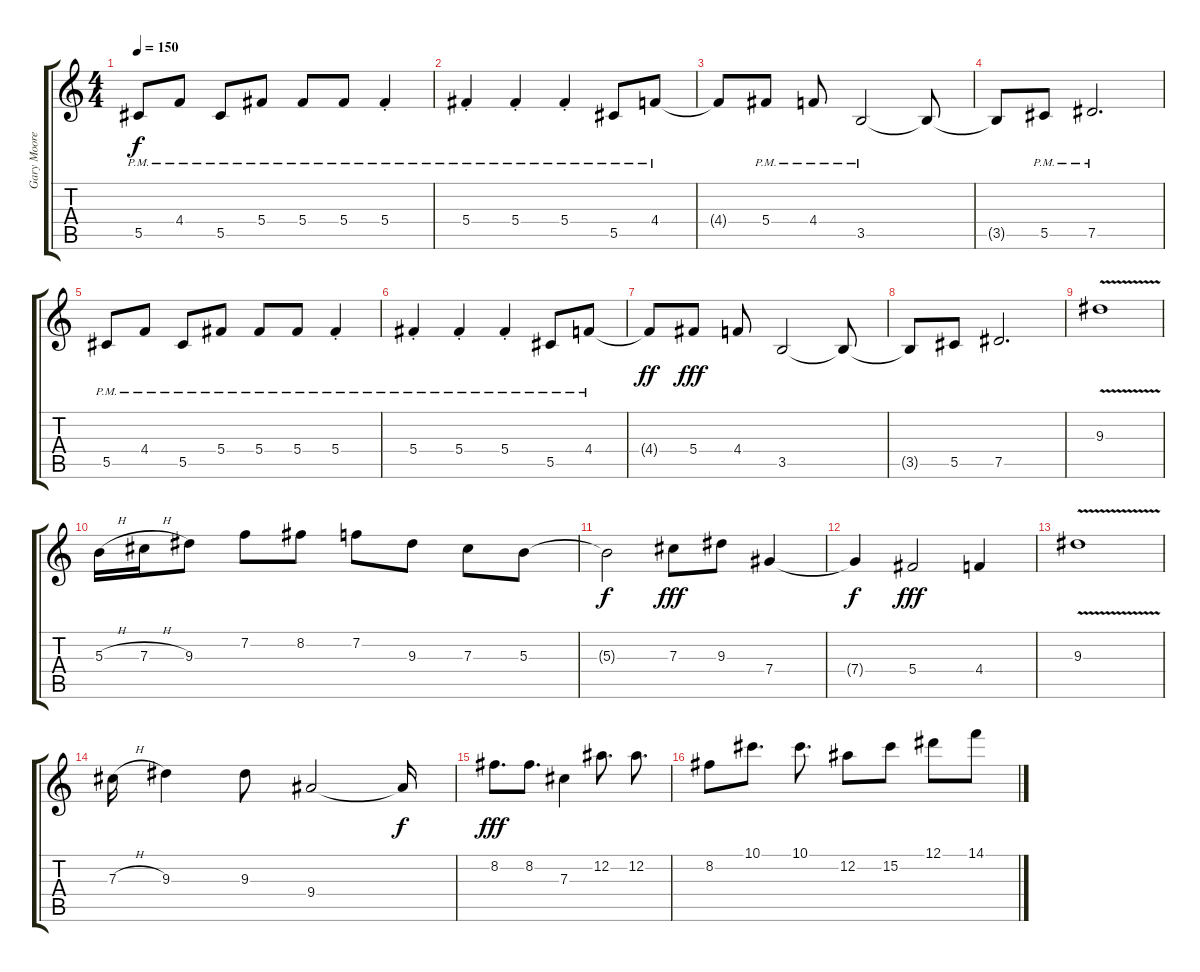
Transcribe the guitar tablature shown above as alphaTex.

\track ("Gary Moore" "Gary Moore") {instrument overdrivenguitar}
\staff {score tabs}
\tuning (Eb4 Bb3 Gb3 Db3 Ab2 Eb2) {hide}
\ts (4 4)
\tempo 150
\clef g2
\ks c
5.5{pm}.8{dy f} 4.4{pm}.8 5.5{pm}.8 5.4{pm}.8 5.4{pm}.8 5.4{pm}.8 5.4{pm st}.4 |
5.4{pm st}.4 5.4{pm st}.4 5.4{pm st}.4 5.5{pm}.8 4.4{pm}.8 |
4.4{t}.8 5.4{pm}.8 4.4{pm}.8 3.5{pm}.2 3.5{t}.8 |
3.5{t}.8 5.5{pm}.8 7.5{pm}.2{d} |
5.5{pm}.8 4.4{pm}.8 5.5{pm}.8 5.4{pm}.8 5.4{pm}.8 5.4{pm}.8 5.4{pm st}.4 |
5.4{pm st}.4 5.4{pm st}.4 5.4{pm st}.4 5.5{pm}.8 4.4{pm}.8 |
4.4{t}.8{dy ff} 5.4.8{dy fff} 4.4.8 3.5.2 3.5{t}.8 |
3.5{t}.8 5.5.8 7.5.2{d} |
9.3{v}.1 |
5.3{h}.16 7.3{h}.16 9.3.8 7.2.8 8.2.8 7.2.8 9.3.8 7.3.8 5.3.8 |
5.3{t}.2{dy f} 7.3.8{dy fff} 9.3.8 7.4.4 |
7.4{t}.4{dy f} 5.4.2{dy fff} 4.4.4 |
9.3{v}.1 |
7.3{h}.16 9.3.4 9.3.8 9.4.2 9.4{t}.16{dy f} |
8.2.8{d dy fff} 8.2.8{d} 7.3.4 12.2.8{d} 12.2.8{d} |
8.2.8 10.1.8{d} 10.1.8{d} 12.2.8 15.2.8 12.1.8 14.1.8
